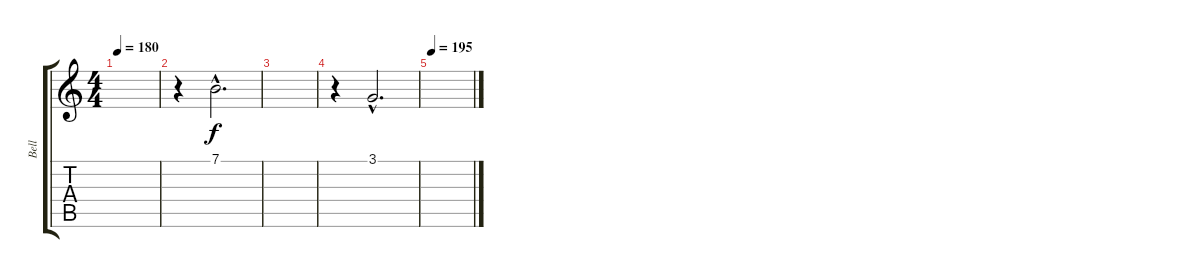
\track ("Bell" "Bell") {instrument vibraphone}
\staff {score tabs}
\tuning (E4 B3 G3 D3 A2 E2) {hide}
\ts (4 4)
\tempo 180
\clef g2
\ks c
|
r.4 7.1{hac}.2{d} |
|
r.4 3.1{hac}.2{d} |
\tempo 195
